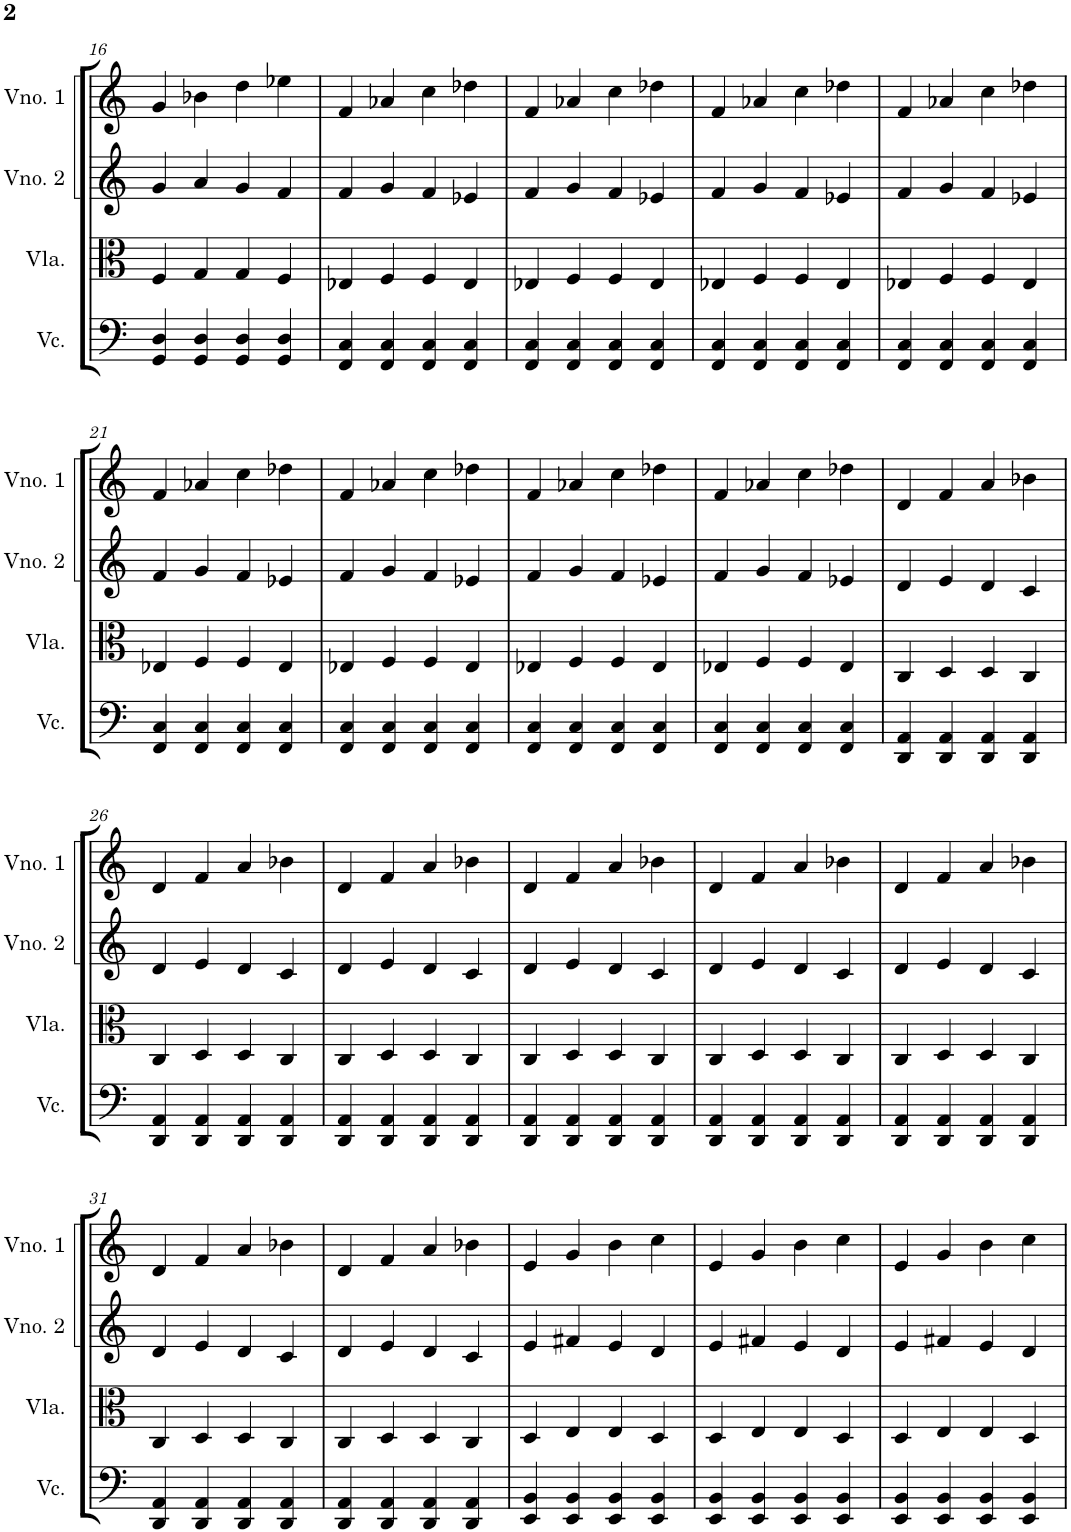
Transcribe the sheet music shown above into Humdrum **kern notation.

**kern	**kern	**kern	**kern
*part4	*part3	*part2	*part1
*staff4	*staff3	*staff2	*staff1
*I"Violoncelo	*I"Viola	*I"Violino 2	*I"Violino 1
*I'Vc.	*I'Vla.	*I'Vno. 2	*I'Vno. 1
!!LO:PB:g=z
*clefF4	*clefC3	*clefG2	*clefG2
*k[]	*k[]	*k[]	*k[]
*M4/4	*M4/4	*M4/4	*M4/4
=16	=16	=16	=16
4GG/ 4D/	4F/	4g/	4g/
4GG/ 4D/	4G/	4a/	4b-X\
4GG/ 4D/	4G/	4g/	4dd\
4GG/ 4D/	4F/	4f/	4ee-X\
=17	=17	=17	=17
4FF/ 4C/	4E-X/	4f/	4f/
4FF/ 4C/	4F/	4g/	4a-X/
4FF/ 4C/	4F/	4f/	4cc\
4FF/ 4C/	4E-/	4e-X/	4dd-X\
=18	=18	=18	=18
4FF/ 4C/	4E-X/	4f/	4f/
4FF/ 4C/	4F/	4g/	4a-X/
4FF/ 4C/	4F/	4f/	4cc\
4FF/ 4C/	4E-/	4e-X/	4dd-X\
=19	=19	=19	=19
4FF/ 4C/	4E-X/	4f/	4f/
4FF/ 4C/	4F/	4g/	4a-X/
4FF/ 4C/	4F/	4f/	4cc\
4FF/ 4C/	4E-/	4e-X/	4dd-X\
=20	=20	=20	=20
4FF/ 4C/	4E-X/	4f/	4f/
4FF/ 4C/	4F/	4g/	4a-X/
4FF/ 4C/	4F/	4f/	4cc\
4FF/ 4C/	4E-/	4e-X/	4dd-X\
!!LO:LB:g=z
=21	=21	=21	=21
4FF/ 4C/	4E-X/	4f/	4f/
4FF/ 4C/	4F/	4g/	4a-X/
4FF/ 4C/	4F/	4f/	4cc\
4FF/ 4C/	4E-/	4e-X/	4dd-X\
=22	=22	=22	=22
4FF/ 4C/	4E-X/	4f/	4f/
4FF/ 4C/	4F/	4g/	4a-X/
4FF/ 4C/	4F/	4f/	4cc\
4FF/ 4C/	4E-/	4e-X/	4dd-X\
=23	=23	=23	=23
4FF/ 4C/	4E-X/	4f/	4f/
4FF/ 4C/	4F/	4g/	4a-X/
4FF/ 4C/	4F/	4f/	4cc\
4FF/ 4C/	4E-/	4e-X/	4dd-X\
=24	=24	=24	=24
4FF/ 4C/	4E-X/	4f/	4f/
4FF/ 4C/	4F/	4g/	4a-X/
4FF/ 4C/	4F/	4f/	4cc\
4FF/ 4C/	4E-/	4e-X/	4dd-X\
=25	=25	=25	=25
4DD/ 4AA/	4C/	4d/	4d/
4DD/ 4AA/	4D/	4e/	4f/
4DD/ 4AA/	4D/	4d/	4a/
4DD/ 4AA/	4C/	4c/	4b-X\
!!LO:LB:g=z
=26	=26	=26	=26
4DD/ 4AA/	4C/	4d/	4d/
4DD/ 4AA/	4D/	4e/	4f/
4DD/ 4AA/	4D/	4d/	4a/
4DD/ 4AA/	4C/	4c/	4b-X\
=27	=27	=27	=27
4DD/ 4AA/	4C/	4d/	4d/
4DD/ 4AA/	4D/	4e/	4f/
4DD/ 4AA/	4D/	4d/	4a/
4DD/ 4AA/	4C/	4c/	4b-X\
=28	=28	=28	=28
4DD/ 4AA/	4C/	4d/	4d/
4DD/ 4AA/	4D/	4e/	4f/
4DD/ 4AA/	4D/	4d/	4a/
4DD/ 4AA/	4C/	4c/	4b-X\
=29	=29	=29	=29
4DD/ 4AA/	4C/	4d/	4d/
4DD/ 4AA/	4D/	4e/	4f/
4DD/ 4AA/	4D/	4d/	4a/
4DD/ 4AA/	4C/	4c/	4b-X\
=30	=30	=30	=30
4DD/ 4AA/	4C/	4d/	4d/
4DD/ 4AA/	4D/	4e/	4f/
4DD/ 4AA/	4D/	4d/	4a/
4DD/ 4AA/	4C/	4c/	4b-X\
!!LO:LB:g=z
=31	=31	=31	=31
4DD/ 4AA/	4C/	4d/	4d/
4DD/ 4AA/	4D/	4e/	4f/
4DD/ 4AA/	4D/	4d/	4a/
4DD/ 4AA/	4C/	4c/	4b-X\
=32	=32	=32	=32
4DD/ 4AA/	4C/	4d/	4d/
4DD/ 4AA/	4D/	4e/	4f/
4DD/ 4AA/	4D/	4d/	4a/
4DD/ 4AA/	4C/	4c/	4b-X\
=33	=33	=33	=33
4EE/ 4BB/	4D/	4e/	4e/
4EE/ 4BB/	4E/	4f#X/	4g/
4EE/ 4BB/	4E/	4e/	4b\
4EE/ 4BB/	4D/	4d/	4cc\
=34	=34	=34	=34
4EE/ 4BB/	4D/	4e/	4e/
4EE/ 4BB/	4E/	4f#X/	4g/
4EE/ 4BB/	4E/	4e/	4b\
4EE/ 4BB/	4D/	4d/	4cc\
=35	=35	=35	=35
4EE/ 4BB/	4D/	4e/	4e/
4EE/ 4BB/	4E/	4f#X/	4g/
4EE/ 4BB/	4E/	4e/	4b\
4EE/ 4BB/	4D/	4d/	4cc\
=	=	=	=
*-	*-	*-	*-
